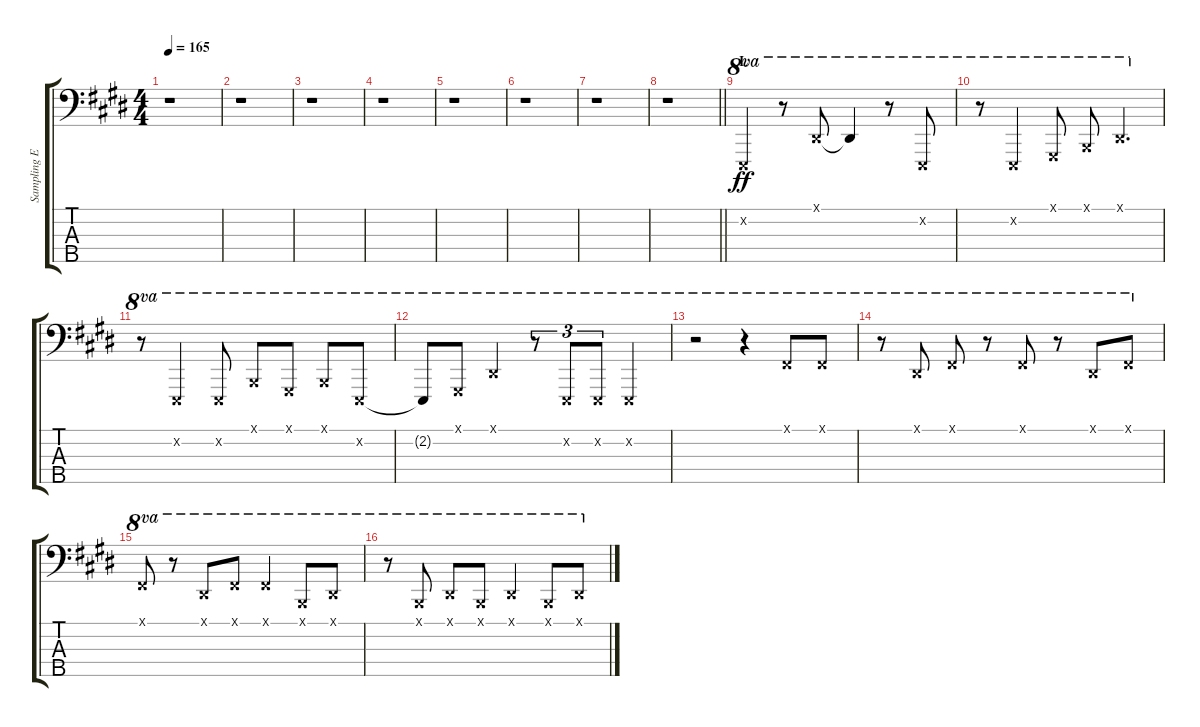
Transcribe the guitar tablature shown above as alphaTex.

\track ("Sampling Effect" "Sampling E") {instrument lead1square}
\staff {score tabs}
\tuning (G2 D2 A1 E1 B0) {hide}
\ts (4 4)
\tempo 165
\clef f4
\ks e
r.1{dy ff} |
r.1 |
r.1 |
r.1 |
r.1 |
r.1 |
r.1 |
\barLineRight lightlight
r.1 |
\section ("" "L")
2.2{x}.4{ot 8va} r.8{ot 8va} 8.1{x}.8{ot 8va} 8.1{t}.4{ot 8va} r.8{ot 8va} 2.2{x}.8{ot 8va} |
r.8{ot 8va} 2.2{x}.4{ot 8va} 1.1{x}.8{ot 8va} 4.1{x}.8{ot 8va} 8.1{x}.4{d ot 8va} |
r.8{ot 8va} 2.2{x}.4{ot 8va} 2.2{x}.8{ot 8va} 4.1{x}.8{ot 8va} 1.1{x}.8{ot 8va} 4.1{x}.8{ot 8va} 2.2{x}.8{ot 8va} |
2.2{t}.8{ot 8va} 1.1{x}.8{ot 8va} 8.1{x}.4{ot 8va} r.8{tu (3 2) ot 8va} 2.2{x}.8{tu (3 2) ot 8va} 2.2{x}.8{tu (3 2) ot 8va} 2.2{x}.4{ot 8va} |
r.2{ot 8va} r.4{ot 8va} 11.1{x}.8{ot 8va} 11.1{x}.8{ot 8va} |
r.8{ot 8va} 8.1{x}.8{ot 8va} 11.1{x}.8{ot 8va} r.8{ot 8va} 11.1{x}.8{ot 8va} r.8{ot 8va} 8.1{x}.8{ot 8va} 11.1{x}.8{ot 8va} |
11.1{x}.8{ot 8va} r.8{ot 8va} 8.1{x}.8{ot 8va} 11.1{x}.8{ot 8va} 11.1{x}.4{ot 8va} 4.1{x}.8{ot 8va} 8.1{x}.8{ot 8va} |
r.8{ot 8va} 4.1{x}.8{ot 8va} 8.1{x}.8{ot 8va} 4.1{x}.8{ot 8va} 8.1{x}.4{ot 8va} 4.1{x}.8{ot 8va} 8.1{x}.8{ot 8va}
